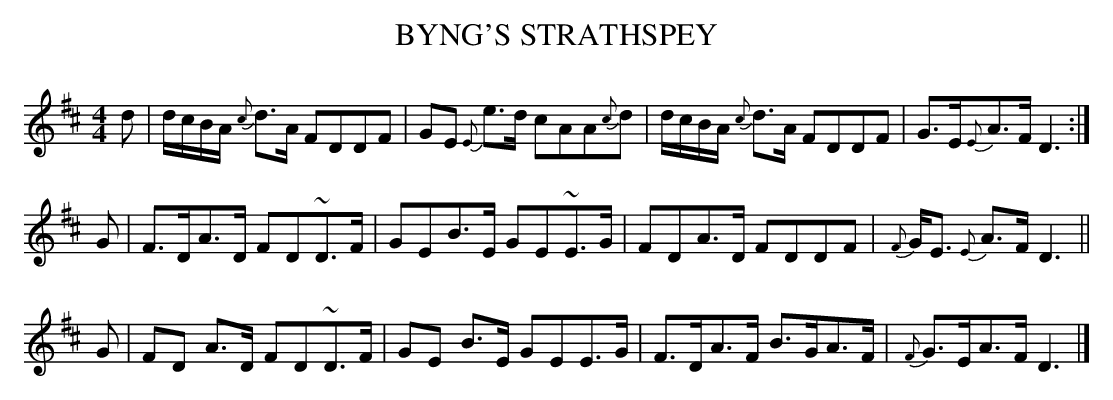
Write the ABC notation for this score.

X:1
T: BYNG'S STRATHSPEY
M: 4/4
L: 1/8
K: D
d |\
d/c/B/A/ {c}d>A FDDF | GE {E}e>d cAA{c}d |\
d/c/B/A/ {c}d>A FDDF | G>E{E}A>F D3 :|
G |\
F>DA>D FD~D>F | GEB>E GE~E>G |\
FDA>D FDDF | {F}G<E {E}A>F D3 ||
G |\
FD A>D FD~D>F | GE B>E GEE>G |\
F>DA>F B>GA>F | {F}G>EA>F D3 |]
